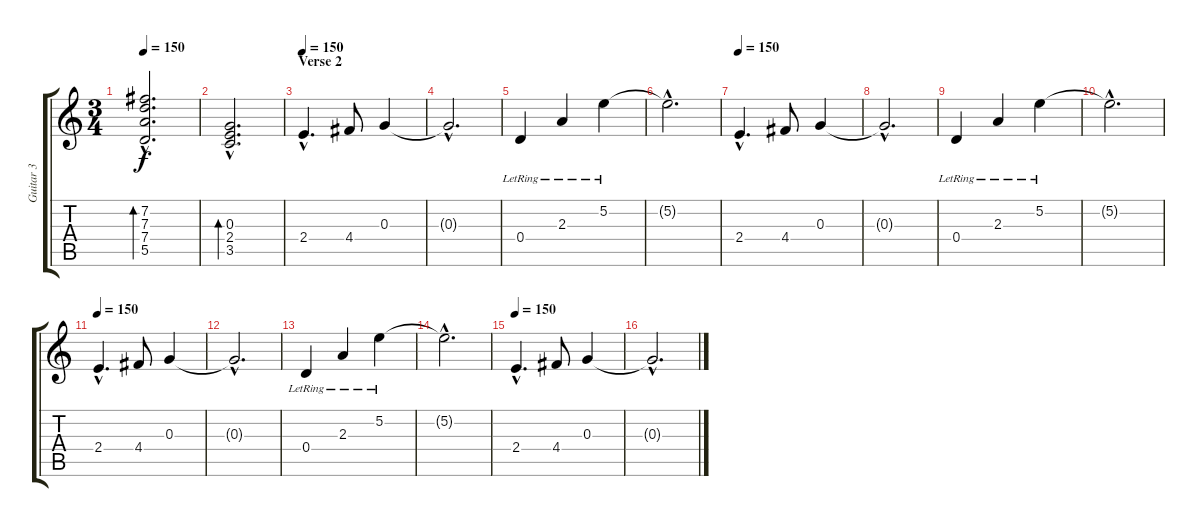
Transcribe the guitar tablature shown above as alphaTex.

\track ("Guitar 3" "Guitar 3") {instrument acousticguitarsteel}
\staff {score tabs}
\tuning (E4 B3 G3 D3 A2 E2) {hide}
\ts (3 4)
\tempo 150
\clef g2
\ks c
(7.2{hac} 7.3{hac} 7.4{hac} 5.5{hac}).2{d bd 240 dy f} |
(0.3{hac} 2.4{hac} 3.5{hac}).2{d bd 240} |
\section ("" "Verse 2")
\tempo 150
2.4{hac}.4{d} 4.4.8 0.3.4 |
0.3{hac t}.2{d} |
0.4{lr}.4 2.3{lr}.4 5.2{lr}.4 |
5.2{hac t}.2{d} |
\tempo 150
2.4{hac}.4{d} 4.4.8 0.3.4 |
0.3{hac t}.2{d} |
0.4{lr}.4 2.3{lr}.4 5.2{lr}.4 |
5.2{hac t}.2{d} |
\tempo 150
2.4{hac}.4{d} 4.4.8 0.3.4 |
0.3{hac t}.2{d} |
0.4{lr}.4 2.3{lr}.4 5.2{lr}.4 |
5.2{hac t}.2{d} |
\tempo 150
2.4{hac}.4{d} 4.4.8 0.3.4 |
0.3{hac t}.2{d}
